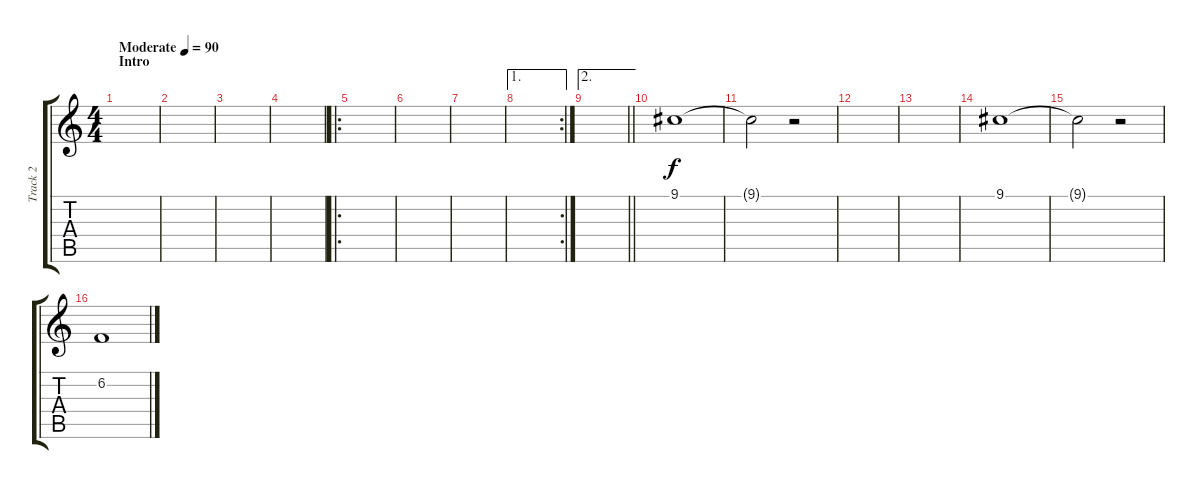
\track ("Track 2" "Track 2") {instrument celesta}
\staff {score tabs}
\tuning (E4 B3 G3 D3 A2 E2) {hide}
\ts (4 4)
\section ("" "Intro")
\tempo (90 "Moderate")
\clef g2
\ks c
|
|
|
|
\ro
|
|
|
\ae 1
\rc 2
|
\ae 2
\barLineRight lightlight
|
\section ("" "")
9.1.1 |
9.1{t}.2 r.2 |
|
|
9.1.1 |
9.1{t}.2 r.2 |
6.2.1
